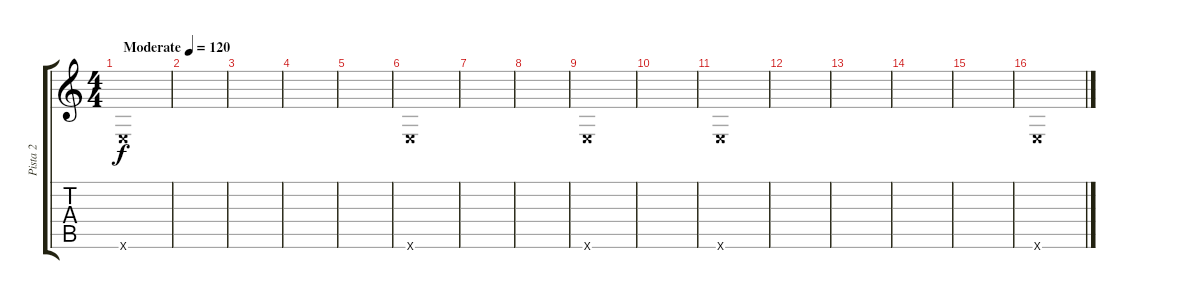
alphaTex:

\track ("Pista 2" "Pista 2") {instrument distortionguitar}
\staff {score tabs}
\tuning (E4 B3 G3 D3 A2 E2) {hide}
\ts (4 4)
\tempo (120 "Moderate")
\clef g2
\ks c
0.6{x}.1{dy f instrument distortionguitar} |
|
|
|
|
0.6{x}.1 |
|
|
0.6{x}.1 |
|
0.6{x}.1 |
|
|
|
|
0.6{x}.1
